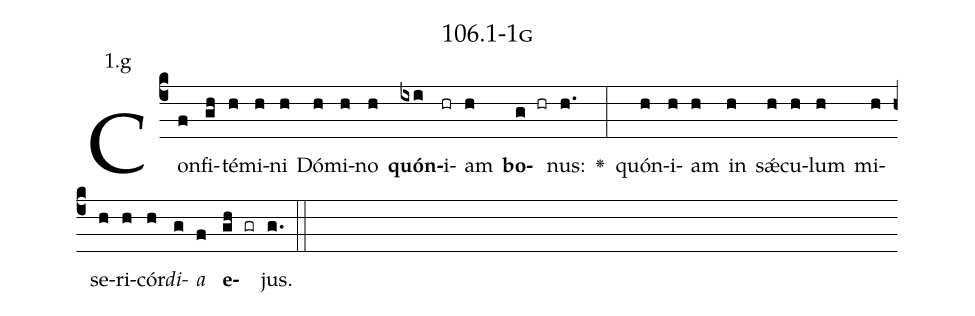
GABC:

name: 106.1-1g;
annotation: 1.g;
%%
(c4)Con(f)fi(gh)té(h)mi(h)ni(h) Dó(h)mi(h)no(h) <b>quón</b>(ixi)i(hr)am(h) <b>bo</b>(g hr)nus:(h.) <v>\greheightstar</v>(:) quón(h)i(h)am(h) in(h) sǽ(h)cu(h)lum(h) mi(h)se(h)ri(h)cór(h)<i>di</i>(g)<i>a</i>(f) <b>e</b>(gh gr)jus.(g.) (::)


%E(h) u(h) o(g) u(f) a(gh) e.(g.) (::)
